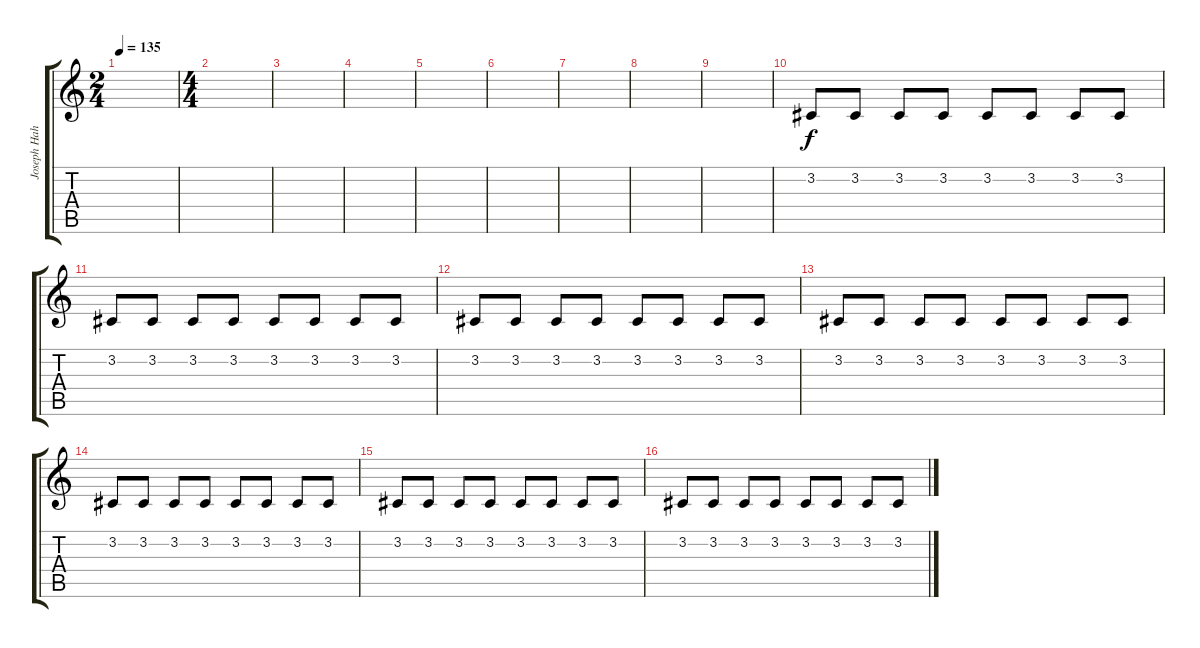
\track ("Joseph Hahn (Sampler)" "Joseph Hah") {instrument lead8bassandlead}
\staff {score tabs}
\tuning (Eb4 Bb3 Gb3 Db3 Ab2 Db2) {hide}
\ts (2 4)
\tempo 135
\clef g2
\ks c
|
\ts (4 4)
|
|
|
|
|
|
|
|
3.2.8 3.2.8 3.2.8 3.2.8 3.2.8 3.2.8 3.2.8 3.2.8 |
3.2.8 3.2.8 3.2.8 3.2.8 3.2.8 3.2.8 3.2.8 3.2.8 |
3.2.8 3.2.8 3.2.8 3.2.8 3.2.8 3.2.8 3.2.8 3.2.8 |
3.2.8 3.2.8 3.2.8 3.2.8 3.2.8 3.2.8 3.2.8 3.2.8 |
3.2.8 3.2.8 3.2.8 3.2.8 3.2.8 3.2.8 3.2.8 3.2.8 |
3.2.8 3.2.8 3.2.8 3.2.8 3.2.8 3.2.8 3.2.8 3.2.8 |
3.2.8 3.2.8 3.2.8 3.2.8 3.2.8 3.2.8 3.2.8 3.2.8
